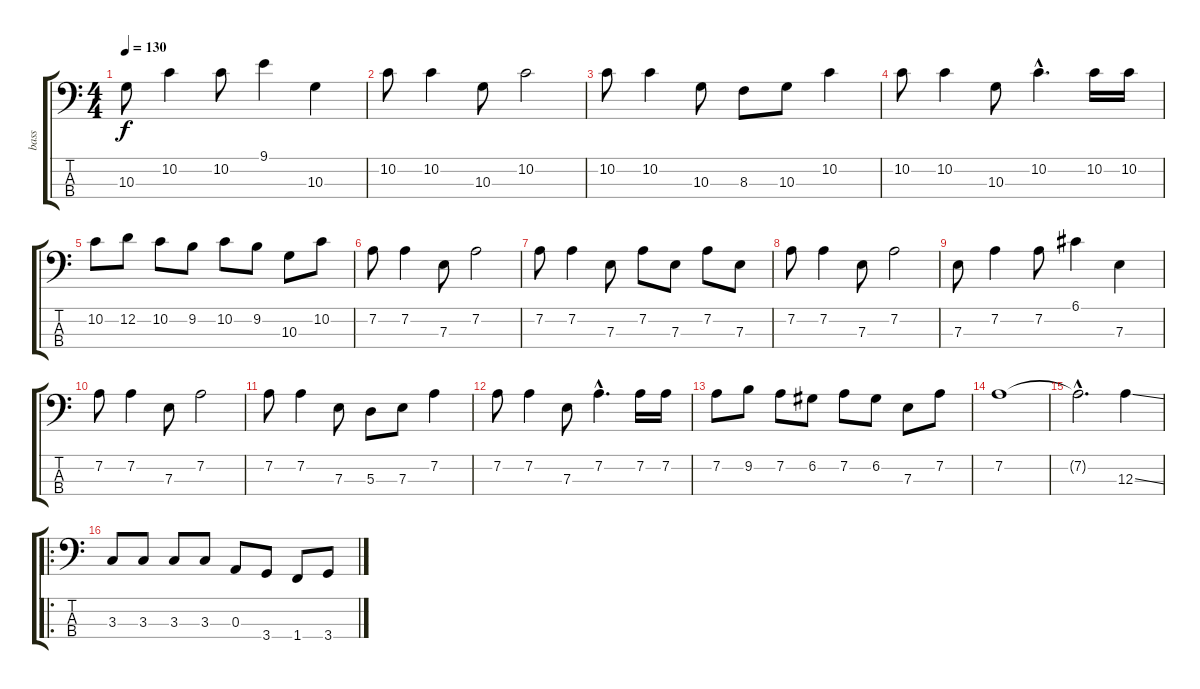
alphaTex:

\track ("bass" "bass") {instrument electricbassfinger}
\staff {score tabs}
\tuning (G2 D2 A1 E1) {hide}
\ts (4 4)
\tempo 130
\clef f4
\ks c
10.3.8{dy f} 10.2.4 10.2.8 9.1.4 10.3.4 |
10.2.8 10.2.4 10.3.8 10.2.2 |
10.2.8 10.2.4 10.3.8 8.3.8 10.3.8 10.2.4 |
10.2.8 10.2.4 10.3.8 10.2{hac}.4{d} 10.2.16 10.2.16 |
10.2.8 12.2.8 10.2.8 9.2.8 10.2.8 9.2.8 10.3.8 10.2.8 |
7.2.8 7.2.4 7.3.8 7.2.2 |
7.2.8 7.2.4 7.3.8 7.2.8 7.3.8 7.2.8 7.3.8 |
7.2.8 7.2.4 7.3.8 7.2.2 |
7.3.8 7.2.4 7.2.8 6.1.4 7.3.4 |
7.2.8 7.2.4 7.3.8 7.2.2 |
7.2.8 7.2.4 7.3.8 5.3.8 7.3.8 7.2.4 |
7.2.8 7.2.4 7.3.8 7.2{hac}.4{d} 7.2.16 7.2.16 |
7.2.8 9.2.8 7.2.8 6.2.8 7.2.8 6.2.8 7.3.8 7.2.8 |
7.2.1 |
7.2{hac t}.2{d} 12.3{ss}.4 |
\ro
3.3.8 3.3.8 3.3.8 3.3.8 0.3.8 3.4.8 1.4.8 3.4.8
